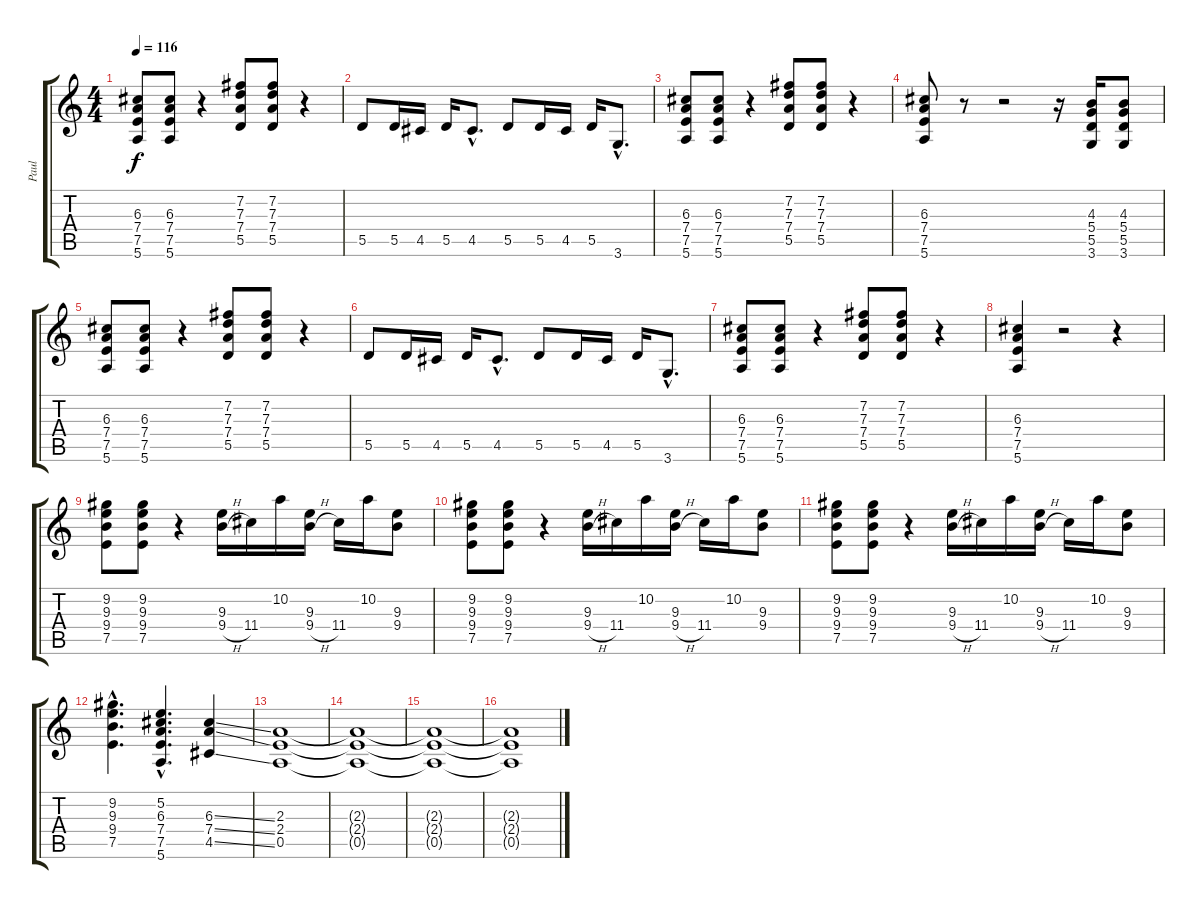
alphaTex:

\track ("Paul" "Paul") {instrument distortionguitar}
\staff {score tabs}
\tuning (E4 B3 G3 D3 A2 E2) {hide}
\ts (4 4)
\tempo 116
\clef g2
\ks c
(6.3 7.4 7.5 5.6).8{dy f} (6.3 7.4 7.5 5.6).8 r.4 (7.2 7.3 7.4 5.5).8 (7.2 7.3 7.4 5.5).8 r.4 |
5.5.8 5.5.16 4.5.16 5.5.16 4.5{hac}.8{d} 5.5.8 5.5.16 4.5.16 5.5.16 3.6{hac}.8{d} |
(6.3 7.4 7.5 5.6).8 (6.3 7.4 7.5 5.6).8 r.4 (7.2 7.3 7.4 5.5).8 (7.2 7.3 7.4 5.5).8 r.4 |
(6.3 7.4 7.5 5.6).8 r.8 r.2 r.16 (4.3 5.4 5.5 3.6).16 (4.3 5.4 5.5 3.6).8 |
(6.3 7.4 7.5 5.6).8 (6.3 7.4 7.5 5.6).8 r.4 (7.2 7.3 7.4 5.5).8 (7.2 7.3 7.4 5.5).8 r.4 |
5.5.8 5.5.16 4.5.16 5.5.16 4.5{hac}.8{d} 5.5.8 5.5.16 4.5.16 5.5.16 3.6{hac}.8{d} |
(6.3 7.4 7.5 5.6).8 (6.3 7.4 7.5 5.6).8 r.4 (7.2 7.3 7.4 5.5).8 (7.2 7.3 7.4 5.5).8 r.4 |
(6.3 7.4 7.5 5.6).4 r.2 r.4 |
(9.2 9.3 9.4 7.5).8 (9.2 9.3 9.4 7.5).8 r.4 (9.3 9.4{h}).16 11.4.16 10.2.16 (9.3 9.4{h}).16 11.4.16 10.2.16 (9.3 9.4).8 |
(9.2 9.3 9.4 7.5).8 (9.2 9.3 9.4 7.5).8 r.4 (9.3 9.4{h}).16 11.4.16 10.2.16 (9.3 9.4{h}).16 11.4.16 10.2.16 (9.3 9.4).8 |
(9.2 9.3 9.4 7.5).8 (9.2 9.3 9.4 7.5).8 r.4 (9.3 9.4{h}).16 11.4.16 10.2.16 (9.3 9.4{h}).16 11.4.16 10.2.16 (9.3 9.4).8 |
(9.2{hac} 9.3{hac} 9.4{hac} 7.5{hac}).4{d} (5.2{hac} 6.3{hac} 7.4{hac} 7.5{hac} 5.6{hac}).4{d} (6.3{ss} 7.4{ss} 4.5{ss}).4 |
(2.3 2.4 0.5).1 |
(2.3{t} 2.4{t} 0.5{t}).1 |
(2.3{t} 2.4{t} 0.5{t}).1 |
(2.3{t} 2.4{t} 0.5{t}).1
